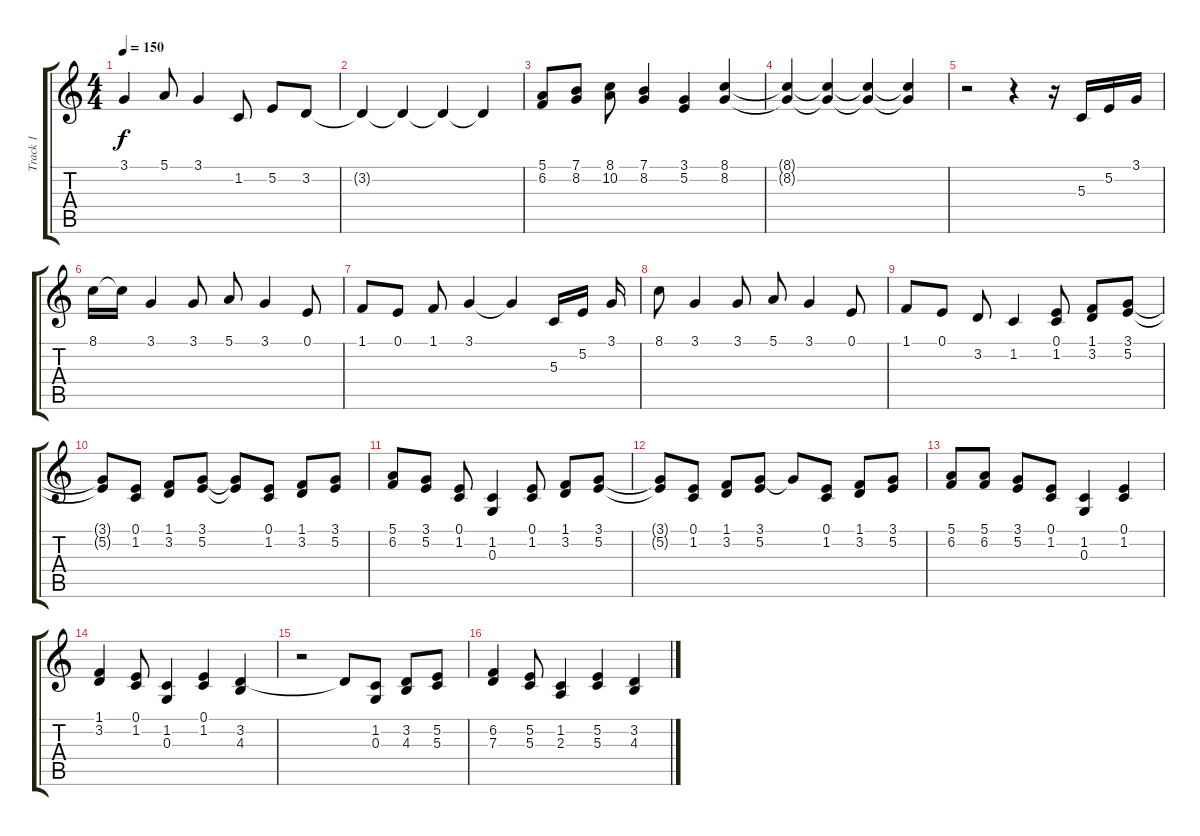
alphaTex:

\track ("Track 1" "Track 1") {instrument lead2sawtooth}
\staff {score tabs}
\tuning (E4 B3 G3 D3 A2 E2) {hide}
\ts (4 4)
\tempo 150
\clef g2
\ks c
3.1.4{dy f} 5.1.8 3.1.4 1.2.8 5.2.8 3.2.8 |
3.2{t}.4 3.2{t}.4 3.2{t}.4 3.2{t}.4 |
(5.1 6.2).8 (7.1 8.2).8 (8.1 10.2).8 (7.1 8.2).4 (3.1 5.2).4 (8.1 8.2).4 |
(8.1{t} 8.2{t}).4 (8.1{t} 8.2{t}).4 (8.1{t} 8.2{t}).4 (8.1{t} 8.2{t}).4 |
r.2 r.4 r.16 5.3.16 5.2.16 3.1.16 |
8.1.16 8.1{t}.16 3.1.4 3.1.8 5.1.8 3.1.4 0.1.8 |
1.1.8 0.1.8 1.1.8 3.1.4 3.1{t}.4 5.3.16 5.2.16 3.1.16 |
8.1.8 3.1.4 3.1.8 5.1.8 3.1.4 0.1.8 |
1.1.8 0.1.8 3.2.8 1.2.4 (0.1 1.2).8 (1.1 3.2).8 (3.1 5.2).8 |
(3.1{t} 5.2{t}).8 (0.1 1.2).8 (1.1 3.2).8 (3.1 5.2).8 (3.1{t} 5.2{t}).8 (0.1 1.2).8 (1.1 3.2).8 (3.1 5.2).8 |
(5.1 6.2).8 (3.1 5.2).8 (0.1 1.2).8 (1.2 0.3).4 (0.1 1.2).8 (1.1 3.2).8 (3.1 5.2).8 |
(3.1{t} 5.2{t}).8 (0.1 1.2).8 (1.1 3.2).8 (3.1 5.2).8 3.1{t}.8 (0.1 1.2).8 (1.1 3.2).8 (3.1 5.2).8 |
(5.1 6.2).8 (5.1 6.2).8 (3.1 5.2).8 (0.1 1.2).8 (1.2 0.3).4 (0.1 1.2).4 |
(1.1 3.2).4 (0.1 1.2).8 (1.2 0.3).4 (0.1 1.2).4 (3.2 4.3).4 |
r.2 3.2{t}.8 (1.2 0.3).8 (3.2 4.3).8 (5.2 5.3).8 |
(6.2 7.3).4 (5.2 5.3).8 (1.2 2.3).4 (5.2 5.3).4 (3.2 4.3).4
